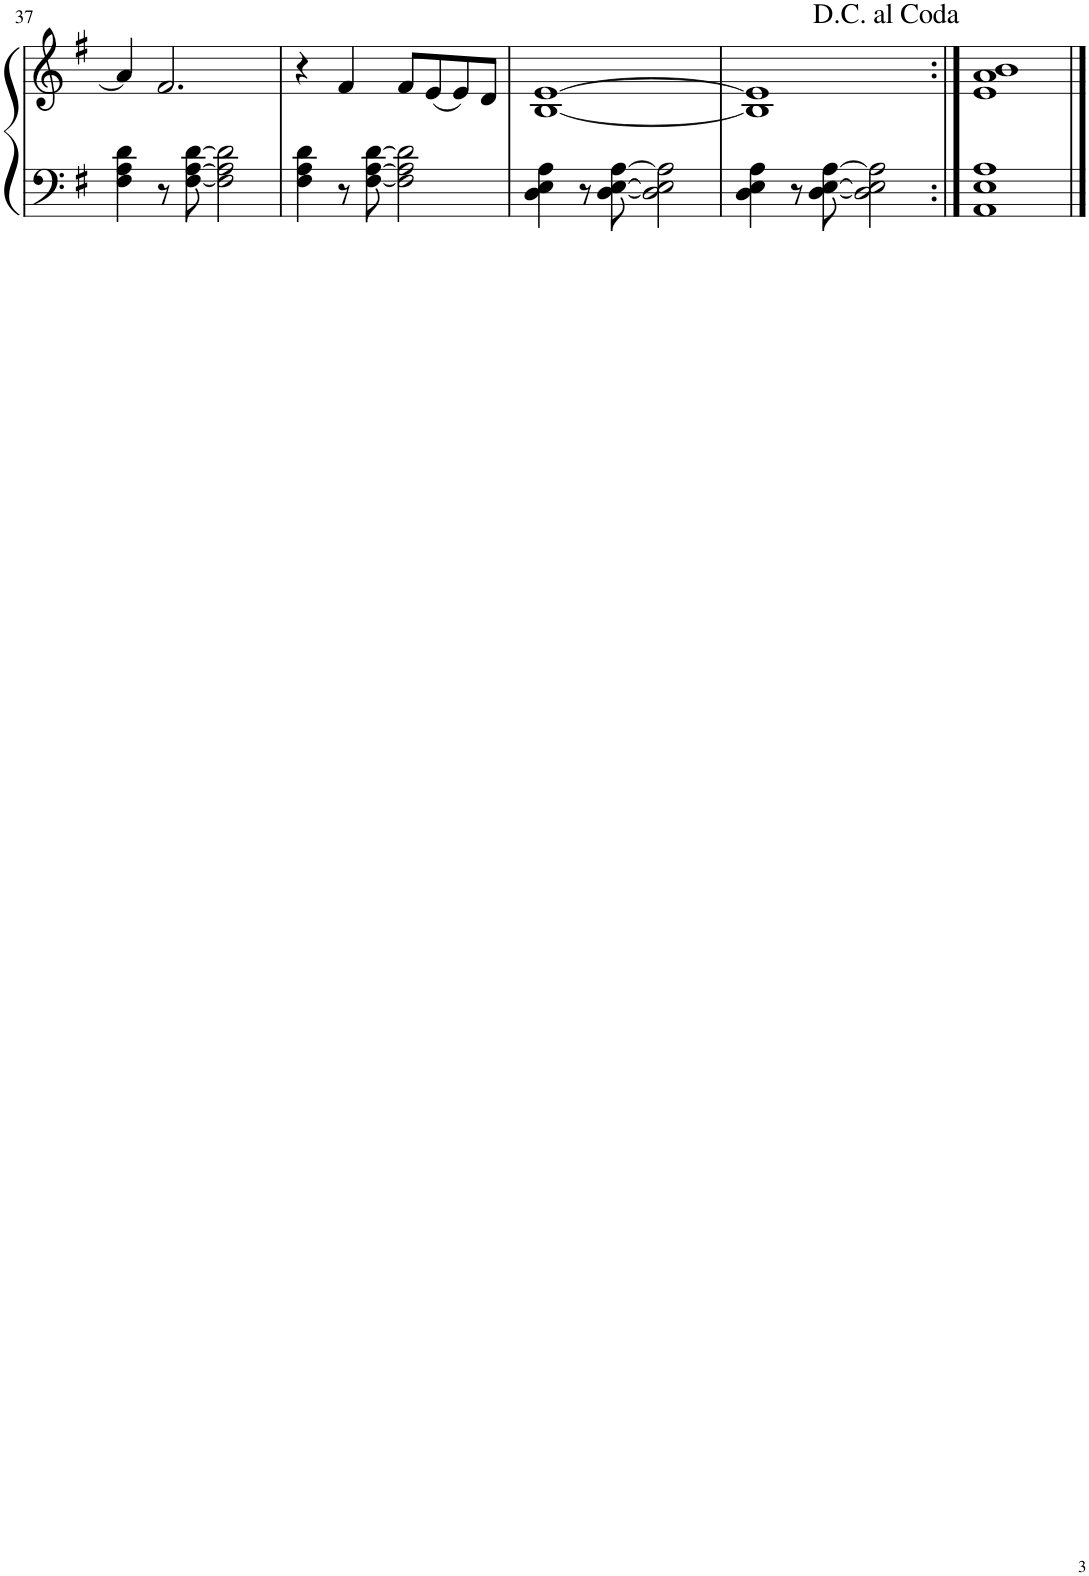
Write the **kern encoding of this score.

**kern	**kern
*part1	*part1
*staff2	*staff1
!!LO:PB:g=z
*clefF4	*clefG2
*k[f#]	*k[f#]
*M4/4	*M4/4
=37	=37
4F#\ 4A\ 4d\	4a/]
8r	2.f#/
[8F#\ [8A\ [8d\	.
2F#\] 2A\] 2d\]	.
=38	=38
4F#\ 4A\ 4d\	4r
8r	4f#/
[8F#\ [8A\ [8d\	.
2F#\] 2A\] 2d\]	8f#/L
.	(<8e/
.	8e/)
.	8d/J
=39	=39
4D\ 4E\ 4A\	[1B [1e
8r	.
[8D\ [8E\ [8A\	.
2D\] 2E\] 2A\]	.
=40	=40
4D\ 4E\ 4A\	1B] 1e]
8r	.
[8D\ [8E\ [8A\	.
2D\] 2E\] 2A\]	.
=41:|!	=41:|!
1AA 1E 1A	1e 1a 1b
==	==
*-	*-
